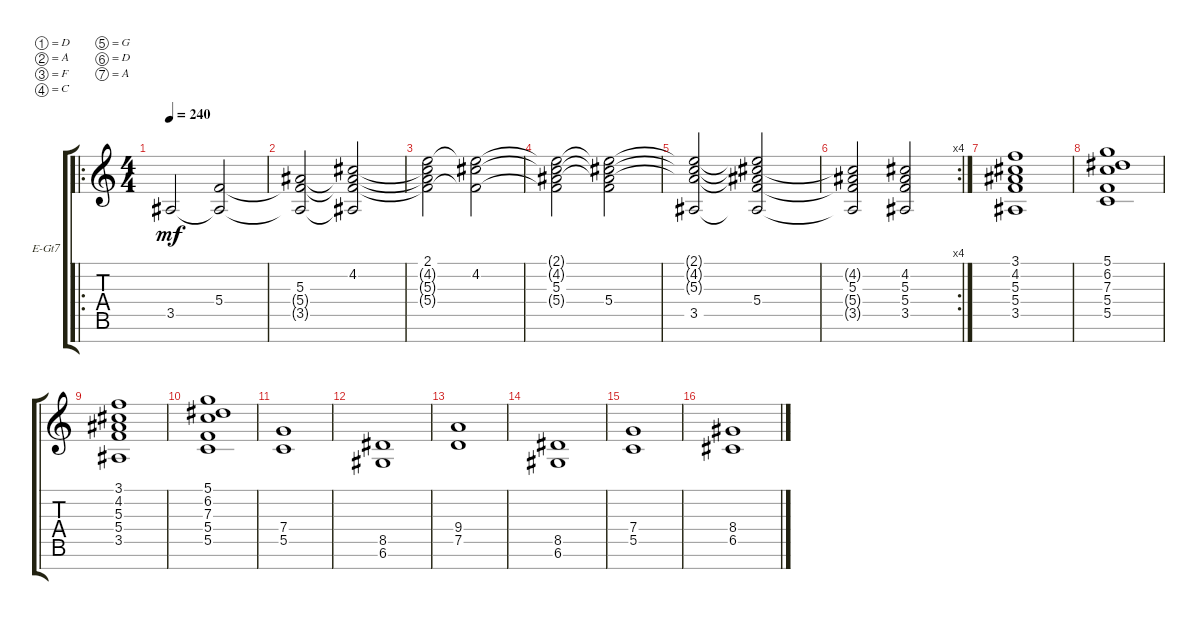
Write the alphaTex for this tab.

\defaultSystemsLayout 4
\bracketExtendMode groupsimilarinstruments
\firstSystemTrackNameOrientation horizontal
\otherSystemsTrackNameOrientation horizontal
\track ("Electric Guitar" "E-Gt7") {instrument distortionguitar}
\staff {score tabs}
\tuning (D4 A3 F3 C3 G2 D2 A1)
\ro
\ts (4 4)
\tempo 240
\clef g2
\scale
0.322751
\ks c
3.5.2{dy mf} (5.4 3.5{t}).2 |
\scale
0.333333 (5.3 5.4{t} 3.5{t}).2 (4.2 5.3{t} 5.4{t} 3.5{t}).2 |
\scale
0.333333 (2.1 5.4{t} 5.3{t} 4.2{t}).2 (4.2 5.4{t} 2.1{t}).2 |
\scale
0.333333 (5.3 5.4{t} 2.1{t} 4.2{t}).2 (5.4 2.1{t} 4.2{t} 5.3{t}).2 |
(3.5 2.1{t} 5.3{t} 4.2{t}).2 (5.4 5.3{t} 4.2{t} 3.5{t} 2.1{t}).2 |
\rc 4
(5.3 4.2{t} 5.4{t} 3.5{t}).2 (4.2 5.3 5.4 3.5).2 |
(5.4 5.3 3.5 4.2 3.1).1 |
(5.5 5.4 7.3 6.2 5.1).1 |
(5.4 5.3 3.5 4.2 3.1).1 |
(5.5 5.4 7.3 6.2 5.1).1 |
(5.5 7.4).1 |
(6.6 8.5).1 |
(7.5 9.4).1 |
(6.6 8.5).1 |
(5.5 7.4).1 |
(6.5 8.4).1
